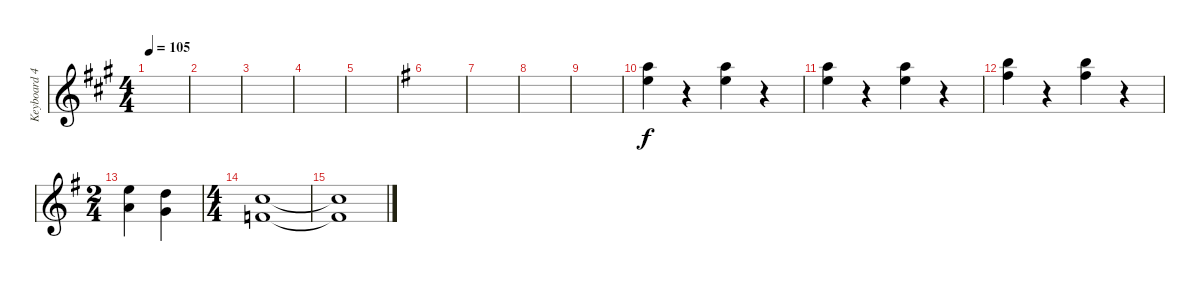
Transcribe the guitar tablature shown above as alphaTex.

\track ("Keyboard 4" "Keyboard 4") {instrument rockorgan}
\staff {score}
\tuning (E5 B4 G4 D4 A3 E3) {hide}
\ts (4 4)
\tempo 105
\clef g2
\ks f#minor
|
|
|
|
|
\ks eminor
|
|
|
|
(5.1 5.2).4 r.4 (5.1 5.2).4 r.4 |
(5.1 5.2).4 r.4 (5.1 5.2).4 r.4 |
(2.1 12.2).4 r.4 (2.1 12.2).4 r.4 |
\ts (2 4)
(0.1 2.3).4 (3.2 0.3).4 |
\ts (4 4)
(1.2 3.4).1 |
(1.2{t} 3.4{t}).1
